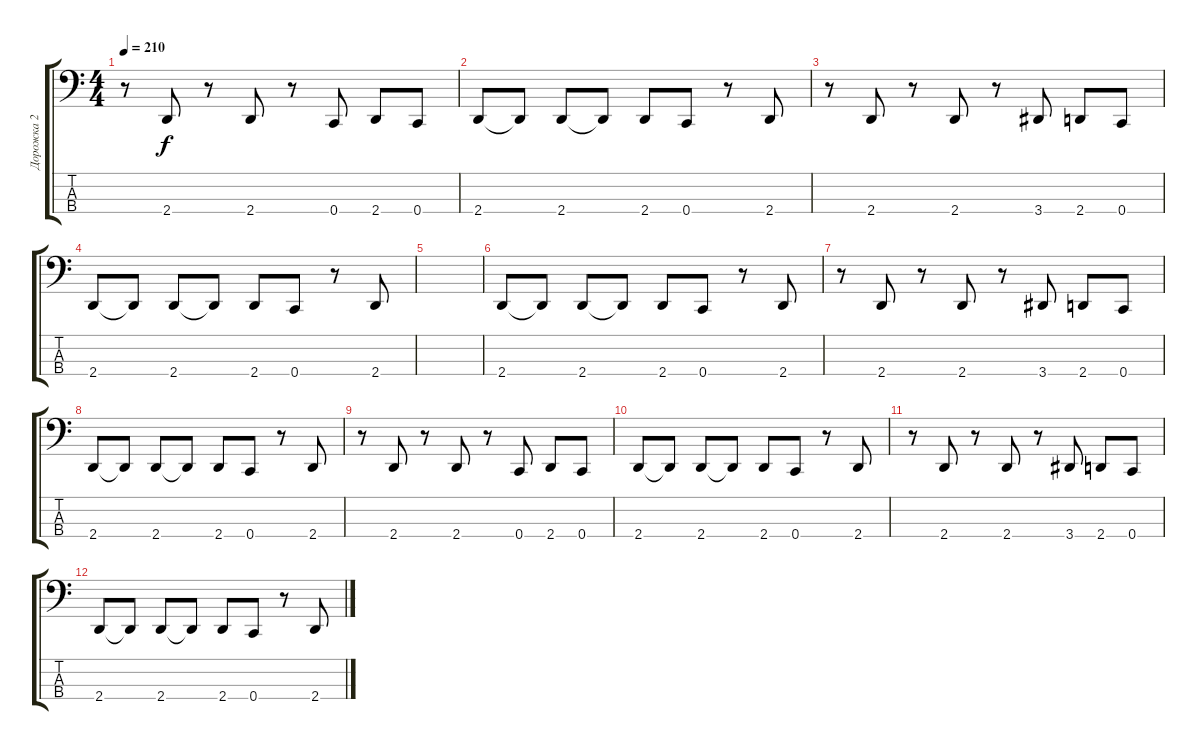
\track ("Дорожка 2" "Дорожка 2") {instrument electricbassfinger}
\staff {score tabs}
\tuning (F2 C2 G1 C1) {hide}
\ts (4 4)
\tempo 210
\clef f4
\ks c
r.8{dy f} 2.4.8 r.8 2.4.8 r.8 0.4.8 2.4.8 0.4.8 |
2.4.8 2.4{t}.8 2.4.8 2.4{t}.8 2.4.8 0.4.8 r.8 2.4.8 |
r.8 2.4.8 r.8 2.4.8 r.8 3.4.8 2.4.8 0.4.8 |
2.4.8 2.4{t}.8 2.4.8 2.4{t}.8 2.4.8 0.4.8 r.8 2.4.8 |
|
2.4.8 2.4{t}.8 2.4.8 2.4{t}.8 2.4.8 0.4.8 r.8 2.4.8 |
r.8 2.4.8 r.8 2.4.8 r.8 3.4.8 2.4.8 0.4.8 |
2.4.8 2.4{t}.8 2.4.8 2.4{t}.8 2.4.8 0.4.8 r.8 2.4.8 |
r.8 2.4.8 r.8 2.4.8 r.8 0.4.8 2.4.8 0.4.8 |
2.4.8 2.4{t}.8 2.4.8 2.4{t}.8 2.4.8 0.4.8 r.8 2.4.8 |
r.8 2.4.8 r.8 2.4.8 r.8 3.4.8 2.4.8 0.4.8 |
2.4.8 2.4{t}.8 2.4.8 2.4{t}.8 2.4.8 0.4.8 r.8 2.4.8
